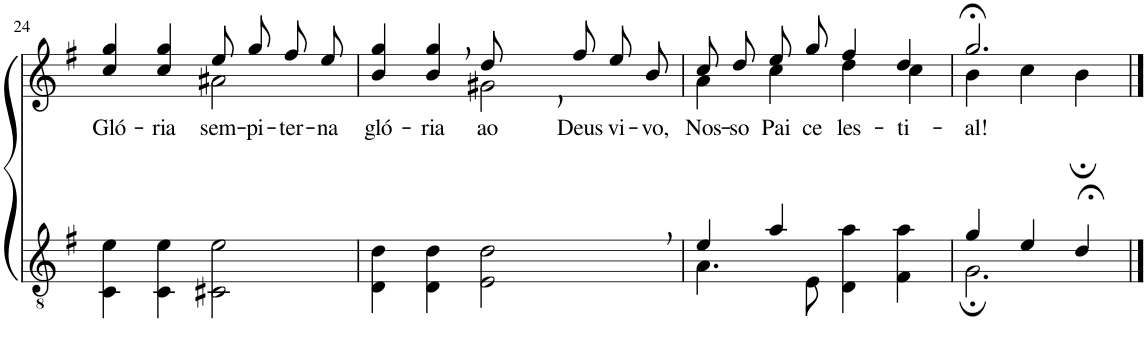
**kern	**kern	**text
*part2	*part1	*part1
*staff2	*staff1	*staff1
*I"Parte III e IV	*I"Parte I e II	*
!!LO:PB:g=z
*clefGv2	*clefG2	*
*Trd3c5	*Trd3c5	*
*k[f#]	*k[f#]	*
*M4/4	*M4/4	*
=24	=24	=24
!	!	!LO:LY:b
*	*^	*
4C\ 4e\	4cc/ 4gg/	2ryy	Gló-
!	!	!	!LO:LY:b
4C\ 4e\	4cc/ 4gg/	.	ria
!	!	!	!LO:LY:b
2C#X\ 2e\	8ee/L	2a#X\	sem-
!	!	!	!LO:LY:b
.	8gg/J	.	-pi-
!	!	!	!LO:LY:b
.	8ff#/L	.	-ter-
!	!	!	!LO:LY:b
.	8ee/J	.	-na
=25	=25	=25	=25
!	!	!	!LO:LY:b
4D\ 4d\	4b/ 4gg/	2ryy	gló-
!	!	!	!LO:LY:b
4D\ 4d\	4b/, 4gg/,	.	-ria-
!	!	!	!LO:LY:b
2E\, 2d\,	8dd,/L	2g#X\	-ao
!	!	!	!LO:LY:b
.	8ff#/J	.	Deus
!	!	!	!LO:LY:b
.	8ee/L	.	vi-
!	!	!	!LO:LY:b
.	8b/J	.	-vo,
=26	=26	=26	=26
*^	*	*	*
!	!	!	!	!LO:LY:b
4e/	4.A\	8cc/L	4a\	Nos-
!	!	!	!	!LO:LY:b
.	.	8dd/J	.	-so
!	!	!	!	!LO:LY:b
4a/	.	8ee/L	4cc\	Pai
!	!	!	!	!LO:LY:b
.	8E\	8gg/J	.	ce-
!	!	!	!	!LO:LY:b
2ryy	4D\ 4a\	4ff#/	4dd\	-les-
!	!	!	!	!LO:LY:b
.	4F#\ 4a\	4dd/	4cc\	-ti-
=27	=27	=27	=27	=27
!	!	!	!	!LO:LY:b
4g/	2.G;\	2.gg;</	4b\	-al!
4e/	.	.	4cc\	.
4d;</	.	.	4b;\	.
*v	*v	*	*	*
*	*v	*v	*
==	==	==
*-	*-	*-
